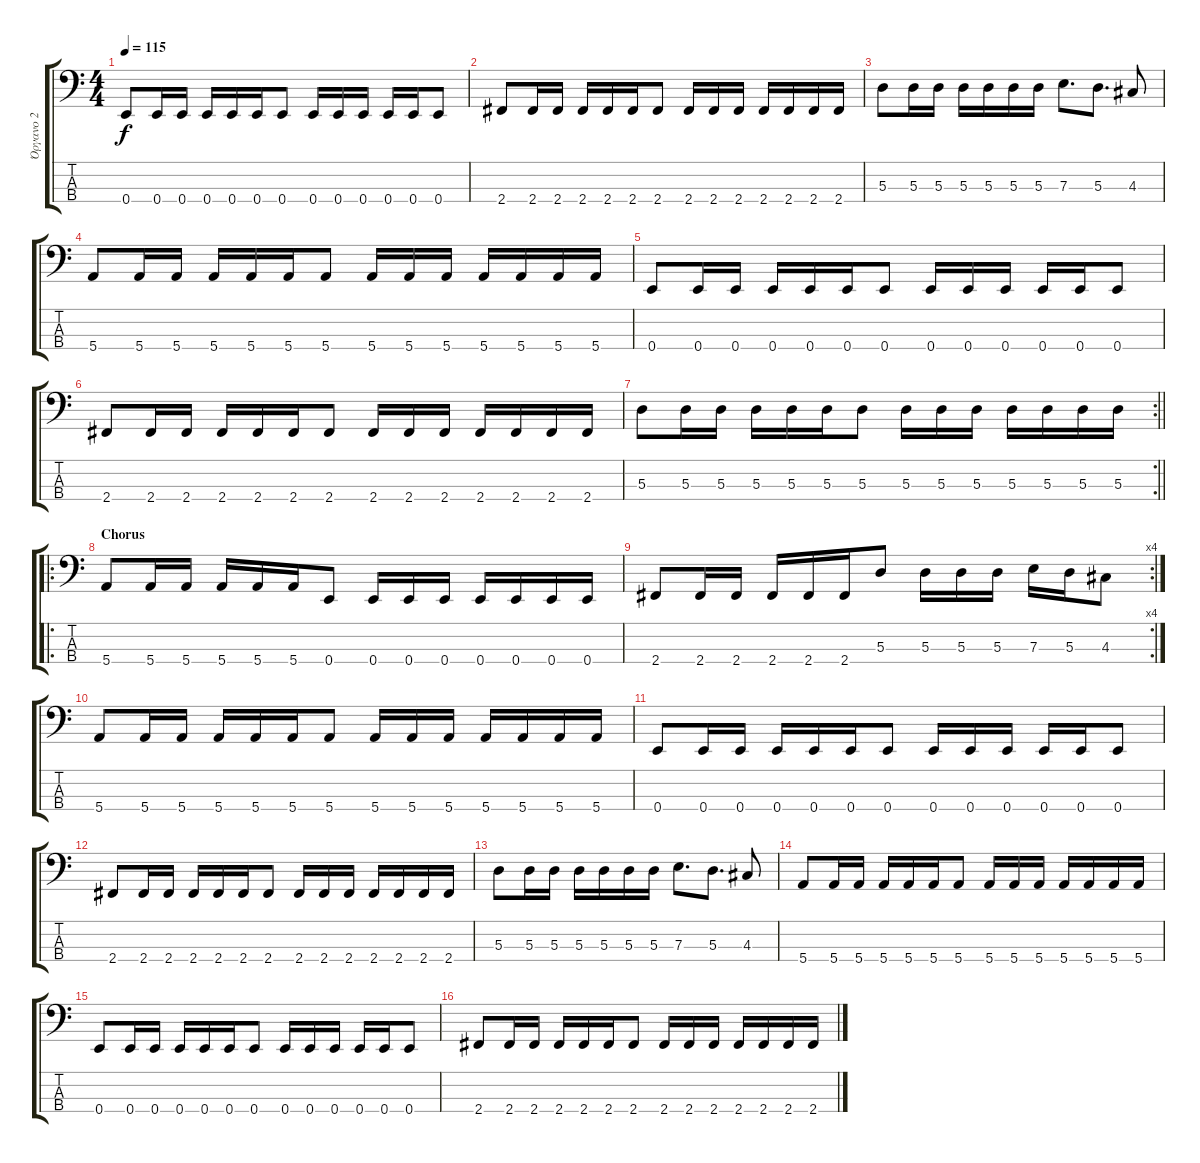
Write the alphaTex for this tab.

\track ("Όργανο 2" "Όργανο 2") {instrument slapbass2}
\staff {score tabs}
\tuning (G2 D2 A1 E1) {hide}
\ts (4 4)
\tempo 115
\clef f4
\ks c
0.4.8{dy f} 0.4.16 0.4.16 0.4.16 0.4.16 0.4.16 0.4.8 0.4.16 0.4.16 0.4.16 0.4.16 0.4.16 0.4.8 |
2.4.8 2.4.16 2.4.16 2.4.16 2.4.16 2.4.16 2.4.8 2.4.16 2.4.16 2.4.16 2.4.16 2.4.16 2.4.16 2.4.16 |
5.3.8 5.3.16 5.3.16 5.3.16 5.3.16 5.3.16 5.3.16 7.3.8{d} 5.3.8{d} 4.3.8 |
5.4.8 5.4.16 5.4.16 5.4.16 5.4.16 5.4.16 5.4.8 5.4.16 5.4.16 5.4.16 5.4.16 5.4.16 5.4.16 5.4.16 |
0.4.8 0.4.16 0.4.16 0.4.16 0.4.16 0.4.16 0.4.8 0.4.16 0.4.16 0.4.16 0.4.16 0.4.16 0.4.8 |
2.4.8 2.4.16 2.4.16 2.4.16 2.4.16 2.4.16 2.4.8 2.4.16 2.4.16 2.4.16 2.4.16 2.4.16 2.4.16 2.4.16 |
\rc 2
\barLineRight lightlight
5.3.8 5.3.16 5.3.16 5.3.16 5.3.16 5.3.16 5.3.8 5.3.16 5.3.16 5.3.16 5.3.16 5.3.16 5.3.16 5.3.16 |
\ro
\section ("" "Chorus")
5.4.8 5.4.16 5.4.16 5.4.16 5.4.16 5.4.16 0.4.8 0.4.16 0.4.16 0.4.16 0.4.16 0.4.16 0.4.16 0.4.16 |
\rc 4
2.4.8 2.4.16 2.4.16 2.4.16 2.4.16 2.4.16 5.3.8 5.3.16 5.3.16 5.3.16 7.3.16 5.3.16 4.3.8 |
5.4.8 5.4.16 5.4.16 5.4.16 5.4.16 5.4.16 5.4.8 5.4.16 5.4.16 5.4.16 5.4.16 5.4.16 5.4.16 5.4.16 |
0.4.8 0.4.16 0.4.16 0.4.16 0.4.16 0.4.16 0.4.8 0.4.16 0.4.16 0.4.16 0.4.16 0.4.16 0.4.8 |
2.4.8 2.4.16 2.4.16 2.4.16 2.4.16 2.4.16 2.4.8 2.4.16 2.4.16 2.4.16 2.4.16 2.4.16 2.4.16 2.4.16 |
5.3.8 5.3.16 5.3.16 5.3.16 5.3.16 5.3.16 5.3.16 7.3.8{d} 5.3.8{d} 4.3.8 |
5.4.8 5.4.16 5.4.16 5.4.16 5.4.16 5.4.16 5.4.8 5.4.16 5.4.16 5.4.16 5.4.16 5.4.16 5.4.16 5.4.16 |
0.4.8 0.4.16 0.4.16 0.4.16 0.4.16 0.4.16 0.4.8 0.4.16 0.4.16 0.4.16 0.4.16 0.4.16 0.4.8 |
2.4.8 2.4.16 2.4.16 2.4.16 2.4.16 2.4.16 2.4.8 2.4.16 2.4.16 2.4.16 2.4.16 2.4.16 2.4.16 2.4.16
